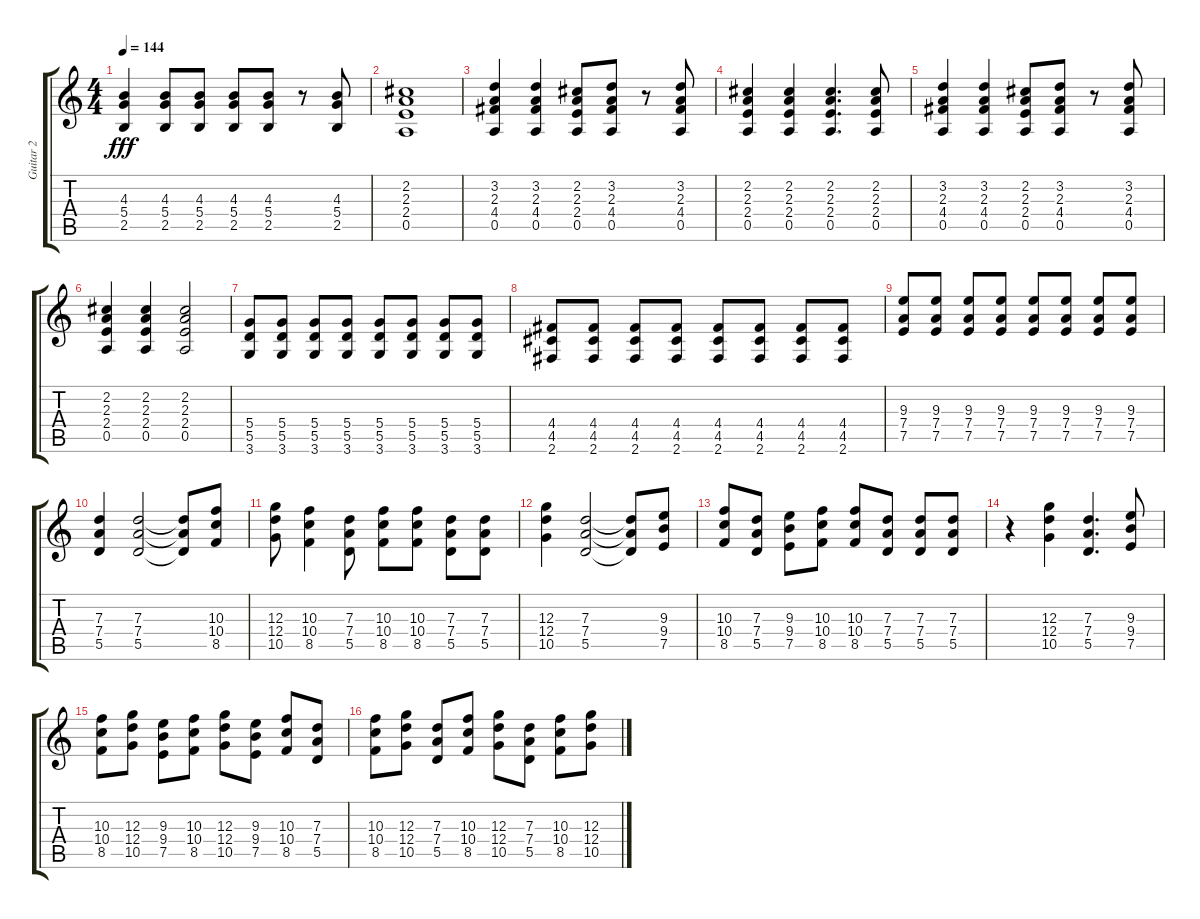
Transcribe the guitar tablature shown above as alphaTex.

\track ("Guitar 2" "Guitar 2") {instrument overdrivenguitar}
\staff {score tabs}
\tuning (E4 B3 G3 D3 A2 E2) {hide}
\ts (4 4)
\tempo 144
\clef g2
\ks c
(4.3 5.4 2.5).4{dy fff} (4.3 5.4 2.5).8 (4.3 5.4 2.5).8 (4.3 5.4 2.5).8 (4.3 5.4 2.5).8 r.8 (4.3 5.4 2.5).8 |
(2.2 2.3 2.4 0.5).1 |
(3.2 2.3 4.4 0.5).4 (3.2 2.3 4.4 0.5).4 (2.2 2.3 2.4 0.5).8 (3.2 2.3 4.4 0.5).8 r.8 (3.2 2.3 4.4 0.5).8 |
(2.2 2.3 2.4 0.5).4 (2.2 2.3 2.4 0.5).4 (2.2 2.3 2.4 0.5).4{d} (2.2 2.3 2.4 0.5).8 |
(3.2 2.3 4.4 0.5).4 (3.2 2.3 4.4 0.5).4 (2.2 2.3 2.4 0.5).8 (3.2 2.3 4.4 0.5).8 r.8 (3.2 2.3 4.4 0.5).8 |
(2.2 2.3 2.4 0.5).4 (2.2 2.3 2.4 0.5).4 (2.2 2.3 2.4 0.5).2 |
(5.4 5.5 3.6).8 (5.4 5.5 3.6).8 (5.4 5.5 3.6).8 (5.4 5.5 3.6).8 (5.4 5.5 3.6).8 (5.4 5.5 3.6).8 (5.4 5.5 3.6).8 (5.4 5.5 3.6).8 |
(4.4 4.5 2.6).8 (4.4 4.5 2.6).8 (4.4 4.5 2.6).8 (4.4 4.5 2.6).8 (4.4 4.5 2.6).8 (4.4 4.5 2.6).8 (4.4 4.5 2.6).8 (4.4 4.5 2.6).8 |
(9.3 7.4 7.5).8 (9.3 7.4 7.5).8 (9.3 7.4 7.5).8 (9.3 7.4 7.5).8 (9.3 7.4 7.5).8 (9.3 7.4 7.5).8 (9.3 7.4 7.5).8 (9.3 7.4 7.5).8 |
(7.3 7.4 5.5).4 (7.3 7.4 5.5).2 (7.3{t} 7.4{t} 5.5{t}).8 (10.3 10.4 8.5).8 |
(12.3 12.4 10.5).8 (10.3 10.4 8.5).4 (7.3 7.4 5.5).8{beam Down} (10.3 10.4 8.5).8 (10.3 10.4 8.5).8 (7.3 7.4 5.5).8{beam Down} (7.3 7.4 5.5).8{beam Down} |
(12.3 12.4 10.5).4 (7.3 7.4 5.5).2 (7.3{t} 7.4{t} 5.5{t}).8 (9.3 9.4 7.5).8 |
(10.3 10.4 8.5).8 (7.3 7.4 5.5).8 (9.3 9.4 7.5).8 (10.3 10.4 8.5).8 (10.3 10.4 8.5).8 (7.3 7.4 5.5).8 (7.3 7.4 5.5).8 (7.3 7.4 5.5).8 |
r.4 (12.3 12.4 10.5).4 (7.3 7.4 5.5).4{d} (9.3 9.4 7.5).8 |
(10.3 10.4 8.5).8 (12.3 12.4 10.5).8 (9.3 9.4 7.5).8 (10.3 10.4 8.5).8 (12.3 12.4 10.5).8 (9.3 9.4 7.5).8 (10.3 10.4 8.5).8 (7.3 7.4 5.5).8 |
(10.3 10.4 8.5).8 (12.3 12.4 10.5).8 (7.3 7.4 5.5).8 (10.3 10.4 8.5).8 (12.3 12.4 10.5).8 (7.3 7.4 5.5).8 (10.3 10.4 8.5).8 (12.3 12.4 10.5).8
